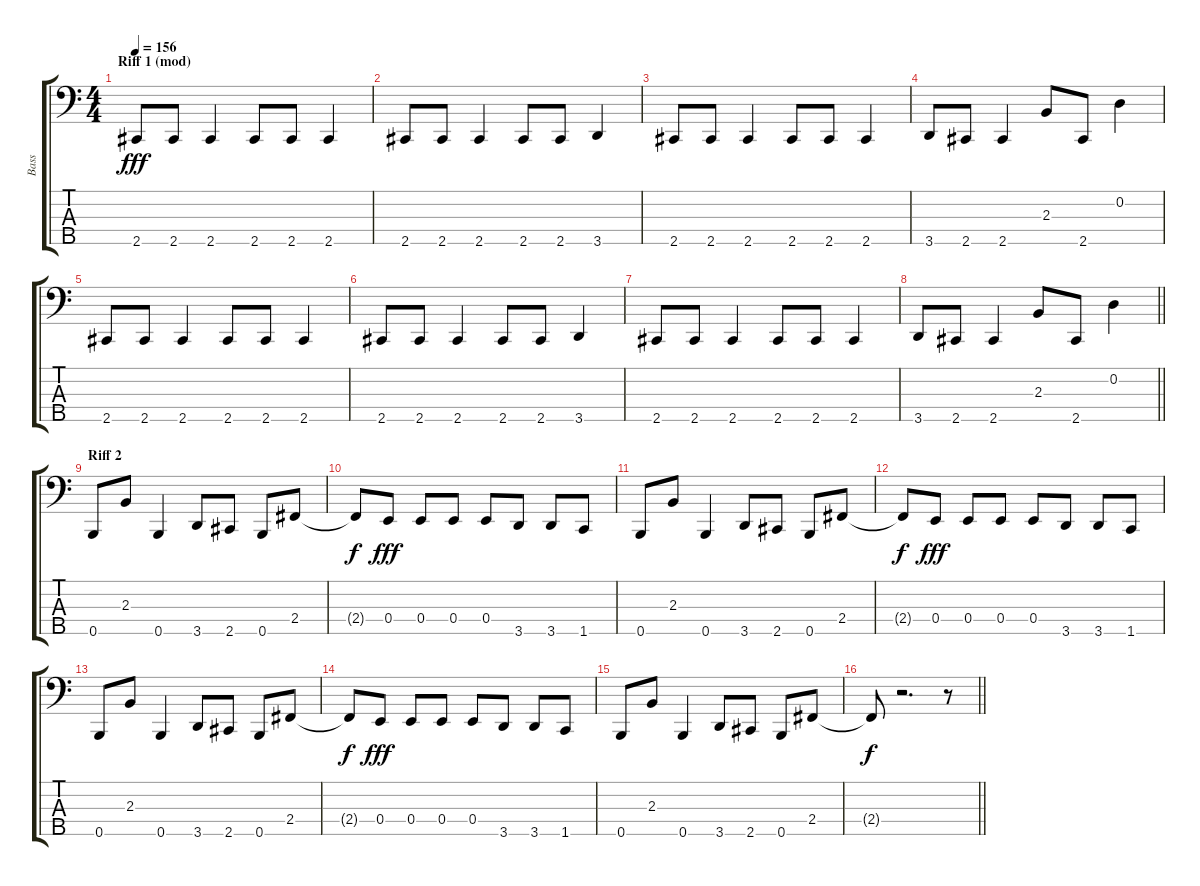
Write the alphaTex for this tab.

\track ("Bass" "Bass") {instrument electricbasspick}
\staff {score tabs}
\tuning (G2 D2 A1 E1 B0) {hide}
\ts (4 4)
\section ("" "Riff 1 (mod)")
\tempo 156
\clef f4
\ks c
2.5.8{dy fff} 2.5.8 2.5.4 2.5.8 2.5.8 2.5.4 |
2.5.8 2.5.8 2.5.4 2.5.8 2.5.8 3.5.4 |
2.5.8 2.5.8 2.5.4 2.5.8 2.5.8 2.5.4 |
3.5.8 2.5.8 2.5.4 2.3.8 2.5.8 0.2.4 |
2.5.8 2.5.8 2.5.4 2.5.8 2.5.8 2.5.4 |
2.5.8 2.5.8 2.5.4 2.5.8 2.5.8 3.5.4 |
2.5.8 2.5.8 2.5.4 2.5.8 2.5.8 2.5.4 |
\barLineRight lightlight
3.5.8 2.5.8 2.5.4 2.3.8 2.5.8 0.2.4 |
\section ("" "Riff 2")
0.5.8 2.3.8 0.5.4 3.5.8 2.5.8 0.5.8 2.4.8 |
2.4{t}.8{dy f} 0.4.8{dy fff} 0.4.8 0.4.8 0.4.8 3.5.8 3.5.8 1.5.8 |
0.5.8 2.3.8 0.5.4 3.5.8 2.5.8 0.5.8 2.4.8 |
2.4{t}.8{dy f} 0.4.8{dy fff} 0.4.8 0.4.8 0.4.8 3.5.8 3.5.8 1.5.8 |
0.5.8 2.3.8 0.5.4 3.5.8 2.5.8 0.5.8 2.4.8 |
2.4{t}.8{dy f} 0.4.8{dy fff} 0.4.8 0.4.8 0.4.8 3.5.8 3.5.8 1.5.8 |
0.5.8 2.3.8 0.5.4 3.5.8 2.5.8 0.5.8 2.4.8 |
\barLineRight lightlight
2.4{t}.8{dy f} r.2{d} r.8
